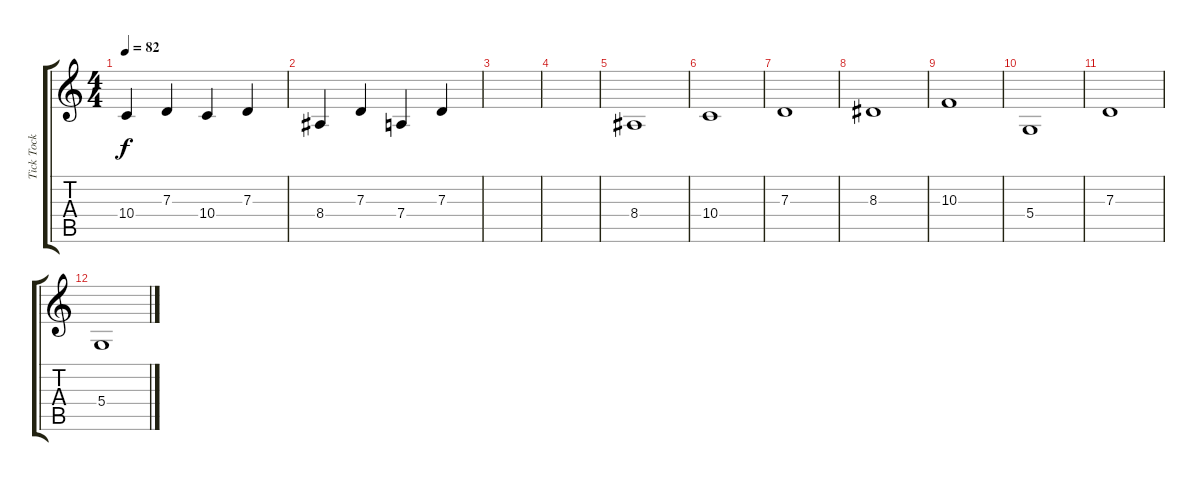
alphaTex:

\track ("Tick Tock 1" "Tick Tock ") {instrument pad1newage}
\staff {score tabs}
\tuning (E4 B3 G3 D3 A2 E2) {hide}
\ts (4 4)
\tempo 82
\clef g2
\ks c
10.4.4{dy f} 7.3.4 10.4.4 7.3.4 |
8.4.4 7.3.4 7.4.4 7.3.4 |
|
|
8.4.1 |
10.4.1 |
7.3.1 |
8.3.1 |
10.3.1 |
5.4.1 |
7.3.1 |
5.4.1
